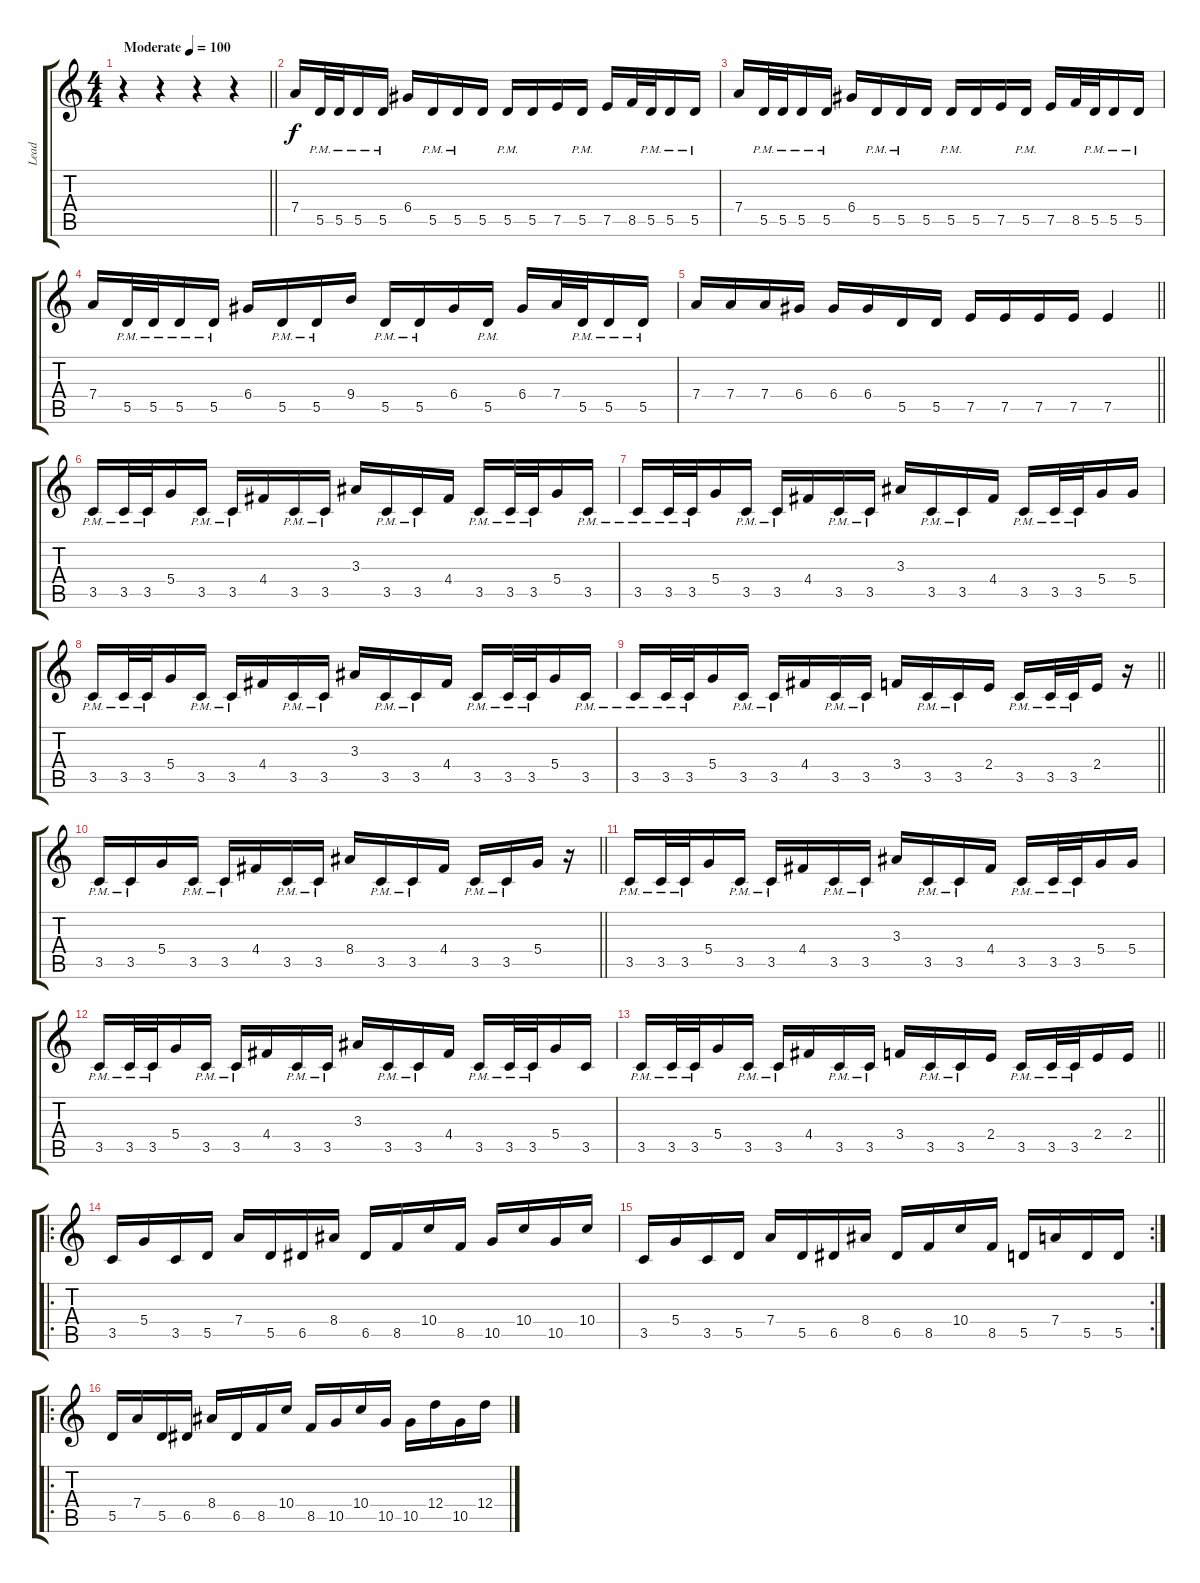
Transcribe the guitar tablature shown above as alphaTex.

\track ("Lead" "Lead") {instrument distortionguitar}
\staff {score tabs}
\tuning (E4 B3 G3 D3 A2 E2) {hide}
\ts (4 4)
\tempo (100 "Moderate")
\clef g2
\barLineRight lightlight
\ks c
r.4{dy f instrument distortionguitar} r.4 r.4 r.4 |
7.4.16 5.5{pm}.32 5.5{pm}.32 5.5{pm}.16 5.5{pm}.16 6.4.16 5.5{pm}.16 5.5{pm}.16 5.5.16 5.5{pm}.16 5.5.16 7.5.16 5.5{pm}.16 7.5.16 8.5.32 5.5{pm}.32 5.5{pm}.16 5.5{pm}.16 |
7.4.16 5.5{pm}.32 5.5{pm}.32 5.5{pm}.16 5.5{pm}.16 6.4.16 5.5{pm}.16 5.5{pm}.16 5.5.16 5.5{pm}.16 5.5.16 7.5.16 5.5{pm}.16 7.5.16 8.5.32 5.5{pm}.32 5.5{pm}.16 5.5{pm}.16 |
7.4.16 5.5{pm}.32 5.5{pm}.32 5.5{pm}.16 5.5{pm}.16 6.4.16 5.5{pm}.16 5.5{pm}.16 9.4.16 5.5{pm}.16 5.5{pm}.16 6.4.16 5.5{pm}.16 6.4.16 7.4.32 5.5{pm}.32 5.5{pm}.16 5.5{pm}.16 |
\barLineRight lightlight
7.4.16 7.4.16 7.4.16 6.4.16 6.4.16 6.4.16 5.5.16 5.5.16 7.5.16 7.5.16 7.5.16 7.5.16 7.5.4 |
3.5{pm}.16 3.5{pm}.32 3.5{pm}.32 5.4.16 3.5{pm}.16 3.5{pm}.16 4.4.16 3.5{pm}.16 3.5{pm}.16 3.3.16 3.5{pm}.16 3.5{pm}.16 4.4.16 3.5{pm}.16 3.5{pm}.32 3.5{pm}.32 5.4.16 3.5{pm}.16 |
3.5{pm}.16 3.5{pm}.32 3.5{pm}.32 5.4.16 3.5{pm}.16 3.5{pm}.16 4.4.16 3.5{pm}.16 3.5{pm}.16 3.3.16 3.5{pm}.16 3.5{pm}.16 4.4.16 3.5{pm}.16 3.5{pm}.32 3.5{pm}.32 5.4.16 5.4.16 |
3.5{pm}.16 3.5{pm}.32 3.5{pm}.32 5.4.16 3.5{pm}.16 3.5{pm}.16 4.4.16 3.5{pm}.16 3.5{pm}.16 3.3.16 3.5{pm}.16 3.5{pm}.16 4.4.16 3.5{pm}.16 3.5{pm}.32 3.5{pm}.32 5.4.16 3.5{pm}.16 |
\barLineRight lightlight
3.5{pm}.16 3.5{pm}.32 3.5{pm}.32 5.4.16 3.5{pm}.16 3.5{pm}.16 4.4.16 3.5{pm}.16 3.5{pm}.16 3.4.16 3.5{pm}.16 3.5{pm}.16 2.4.16 3.5{pm}.16 3.5{pm}.32 3.5{pm}.32 2.4.16 r.16 |
\barLineRight lightlight
3.5{pm}.16 3.5{pm}.16 5.4.16 3.5{pm}.16 3.5{pm}.16 4.4.16 3.5{pm}.16 3.5{pm}.16 8.4.16 3.5{pm}.16 3.5{pm}.16 4.4.16 3.5{pm}.16 3.5{pm}.16 5.4.16 r.16 |
3.5{pm}.16 3.5{pm}.32 3.5{pm}.32 5.4.16 3.5{pm}.16 3.5{pm}.16 4.4.16 3.5{pm}.16 3.5{pm}.16 3.3.16 3.5{pm}.16 3.5{pm}.16 4.4.16 3.5{pm}.16 3.5{pm}.32 3.5{pm}.32 5.4.16 5.4.16 |
3.5{pm}.16 3.5{pm}.32 3.5{pm}.32 5.4.16 3.5{pm}.16 3.5{pm}.16 4.4.16 3.5{pm}.16 3.5{pm}.16 3.3.16 3.5{pm}.16 3.5{pm}.16 4.4.16 3.5{pm}.16 3.5{pm}.32 3.5{pm}.32 5.4.16 3.5.16 |
\barLineRight lightlight
3.5{pm}.16 3.5{pm}.32 3.5{pm}.32 5.4.16 3.5{pm}.16 3.5{pm}.16 4.4.16 3.5{pm}.16 3.5{pm}.16 3.4.16 3.5{pm}.16 3.5{pm}.16 2.4.16 3.5{pm}.16 3.5{pm}.32 3.5{pm}.32 2.4.16 2.4.16 |
\ro
3.5.16 5.4.16 3.5.16 5.5.16 7.4.16 5.5.16 6.5.16 8.4.16 6.5.16 8.5.16 10.4.16 8.5.16 10.5.16 10.4.16 10.5.16 10.4.16 |
\rc 2
3.5.16 5.4.16 3.5.16 5.5.16 7.4.16 5.5.16 6.5.16 8.4.16 6.5.16 8.5.16 10.4.16 8.5.16 5.5.16 7.4.16 5.5.16 5.5.16 |
\ro
5.5.16 7.4.16 5.5.16 6.5.16 8.4.16 6.5.16 8.5.16 10.4.16 8.5.16 10.5.16 10.4.16 10.5.16 10.5.16 12.4.16 10.5.16 12.4.16
